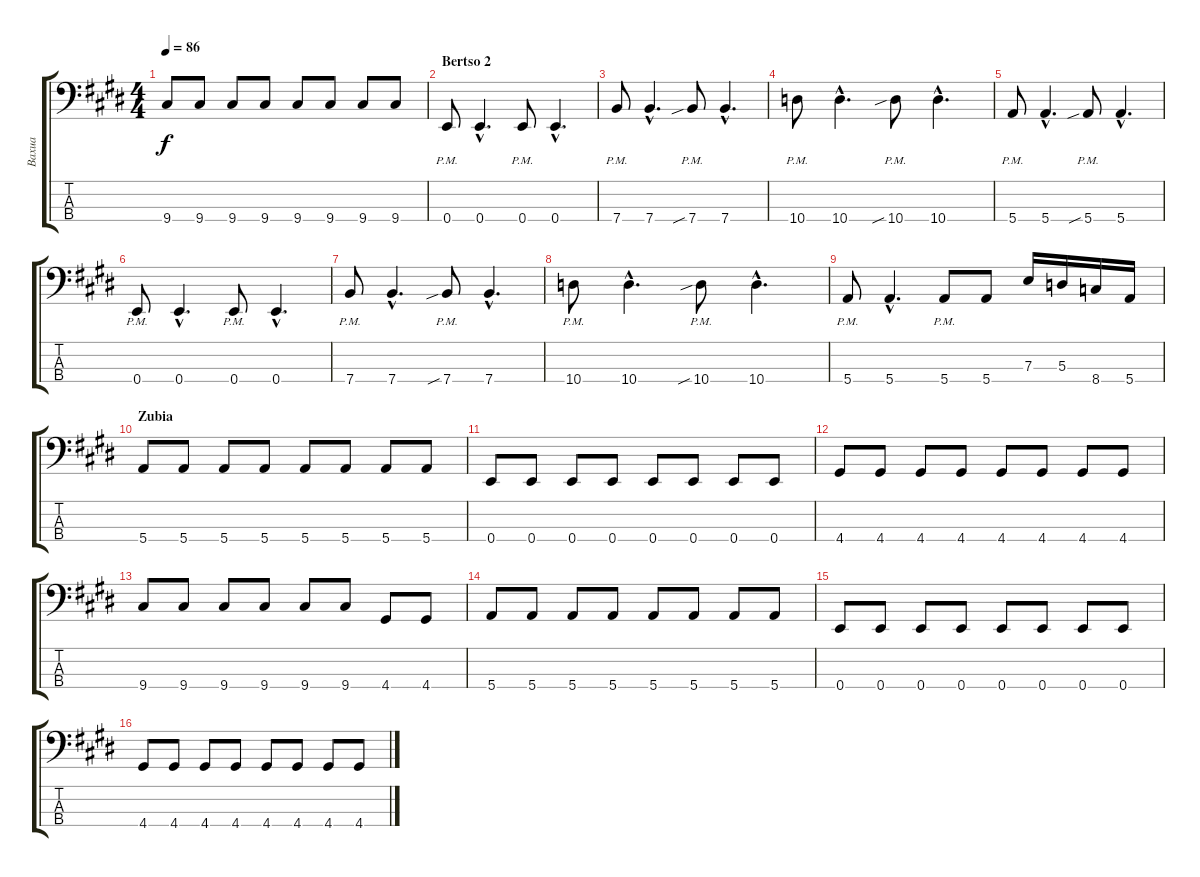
\track ("Baxua" "Baxua") {instrument electricbassfinger}
\staff {score tabs}
\tuning (G2 D2 A1 E1) {hide}
\ts (4 4)
\tempo 86
\clef f4
\ks e
9.4.8{dy f} 9.4.8 9.4.8 9.4.8 9.4.8 9.4.8 9.4.8 9.4.8 |
\section ("" "Bertso 2")
0.4{pm}.8 0.4{hac}.4{d} 0.4{pm}.8 0.4{hac}.4{d} |
7.4{pm}.8 7.4{hac}.4{d} 7.4{sib pm}.8 7.4{hac}.4{d} |
10.4{pm}.8 10.4{hac}.4{d} 10.4{sib pm}.8 10.4{hac}.4{d} |
5.4{pm}.8 5.4{hac}.4{d} 5.4{sib pm}.8 5.4{hac}.4{d} |
0.4{pm}.8 0.4{hac}.4{d} 0.4{pm}.8 0.4{hac}.4{d} |
7.4{pm}.8 7.4{hac}.4{d} 7.4{sib pm}.8 7.4{hac}.4{d} |
10.4{pm}.8 10.4{hac}.4{d} 10.4{sib pm}.8 10.4{hac}.4{d} |
5.4{pm}.8 5.4{hac}.4{d} 5.4{pm}.8 5.4.8 7.3.16 5.3.16 8.4.16 5.4.16 |
\section ("" "Zubia")
5.4.8 5.4.8 5.4.8 5.4.8 5.4.8 5.4.8 5.4.8 5.4.8 |
0.4.8 0.4.8 0.4.8 0.4.8 0.4.8 0.4.8 0.4.8 0.4.8 |
4.4.8 4.4.8 4.4.8 4.4.8 4.4.8 4.4.8 4.4.8 4.4.8 |
9.4.8 9.4.8 9.4.8 9.4.8 9.4.8 9.4.8 4.4.8 4.4.8 |
5.4.8 5.4.8 5.4.8 5.4.8 5.4.8 5.4.8 5.4.8 5.4.8 |
0.4.8 0.4.8 0.4.8 0.4.8 0.4.8 0.4.8 0.4.8 0.4.8 |
4.4.8 4.4.8 4.4.8 4.4.8 4.4.8 4.4.8 4.4.8 4.4.8
